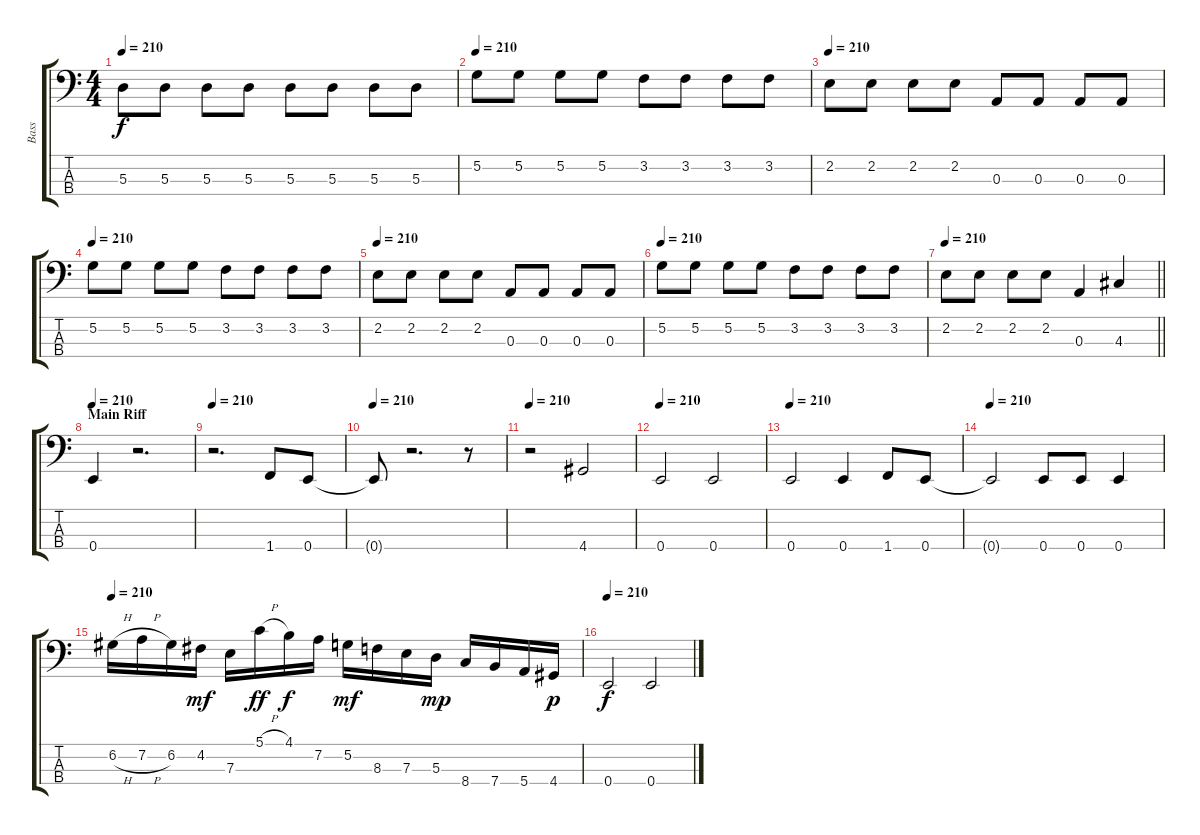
\track ("Bass" "Bass") {instrument electricbasspick}
\staff {score tabs}
\tuning (G2 D2 A1 E1) {hide}
\ts (4 4)
\tempo 210
\clef f4
\ks c
5.3.8{dy f} 5.3.8 5.3.8 5.3.8 5.3.8 5.3.8 5.3.8 5.3.8 |
\tempo 210
5.2.8 5.2.8 5.2.8 5.2.8 3.2.8 3.2.8 3.2.8 3.2.8 |
\tempo 210
2.2.8 2.2.8 2.2.8 2.2.8 0.3.8 0.3.8 0.3.8 0.3.8 |
\tempo 210
5.2.8 5.2.8 5.2.8 5.2.8 3.2.8 3.2.8 3.2.8 3.2.8 |
\tempo 210
2.2.8 2.2.8 2.2.8 2.2.8 0.3.8 0.3.8 0.3.8 0.3.8 |
\tempo 210
5.2.8 5.2.8 5.2.8 5.2.8 3.2.8 3.2.8 3.2.8 3.2.8 |
\tempo 210
\barLineRight lightlight
2.2.8 2.2.8 2.2.8 2.2.8 0.3.4 4.3.4 |
\section ("" "Main Riff")
\tempo 210
0.4.4 r.2{d} |
\tempo 210
r.2{d} 1.4.8 0.4.8 |
\tempo 210
0.4{t}.8 r.2{d} r.8 |
\tempo 210
r.2 4.4.2 |
\tempo 210
0.4.2 0.4.2 |
\tempo 210
0.4.2 0.4.4 1.4.8 0.4.8 |
\tempo 210
0.4{t}.2 0.4.8 0.4.8 0.4.4 |
\tempo 210
6.2{h}.16 7.2{h}.16 6.2.16 4.2.16{dy mf} 7.3.16 5.1{h}.16{dy ff} 4.1.16{dy f} 7.2.16 5.2.16{dy mf} 8.3.16 7.3.16 5.3.16{dy mp} 8.4.16 7.4.16 5.4.16 4.4.16{dy p} |
\tempo 210
0.4.2{dy f} 0.4.2
